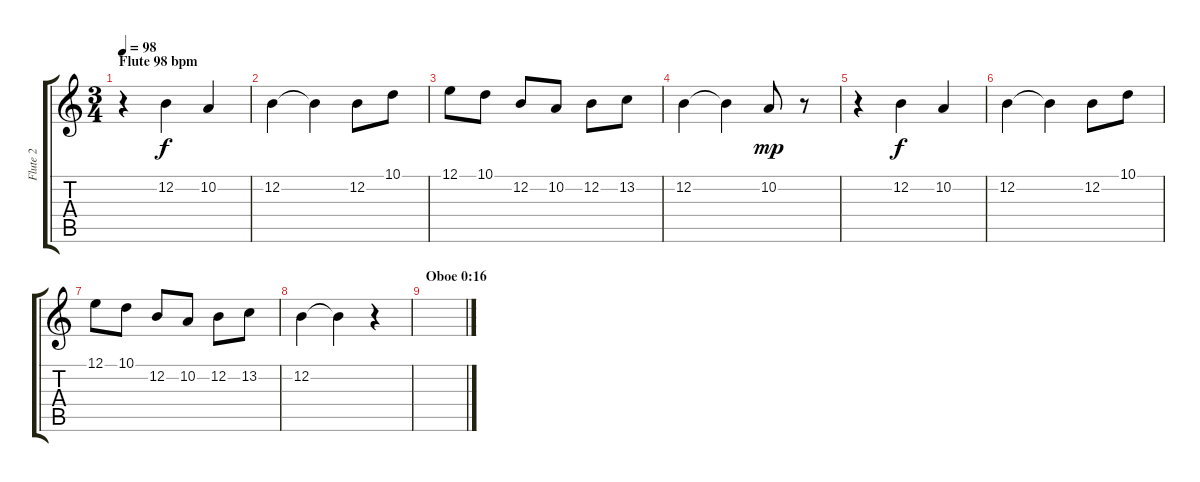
\track ("Flute 2" "Flute 2") {instrument flute}
\staff {score tabs}
\tuning (E4 B3 G3 D3 A2 E2) {hide}
\ts (3 4)
\section ("" "Flute 98 bpm")
\tempo 98
\clef g2
\ks c
r.4{dy f instrument flute} 12.2.4 10.2.4 |
12.2.4 12.2{t}.4 12.2.8 10.1.8 |
12.1.8 10.1.8 12.2.8 10.2.8 12.2.8 13.2.8 |
12.2.4 12.2{t}.4 10.2.8{dy mp} r.8 |
r.4 12.2.4{dy f} 10.2.4 |
12.2.4 12.2{t}.4 12.2.8 10.1.8 |
12.1.8 10.1.8 12.2.8 10.2.8 12.2.8 13.2.8 |
12.2.4{volume 7} 12.2{t}.4 r.4 |
\section ("" "Oboe 0:16")
